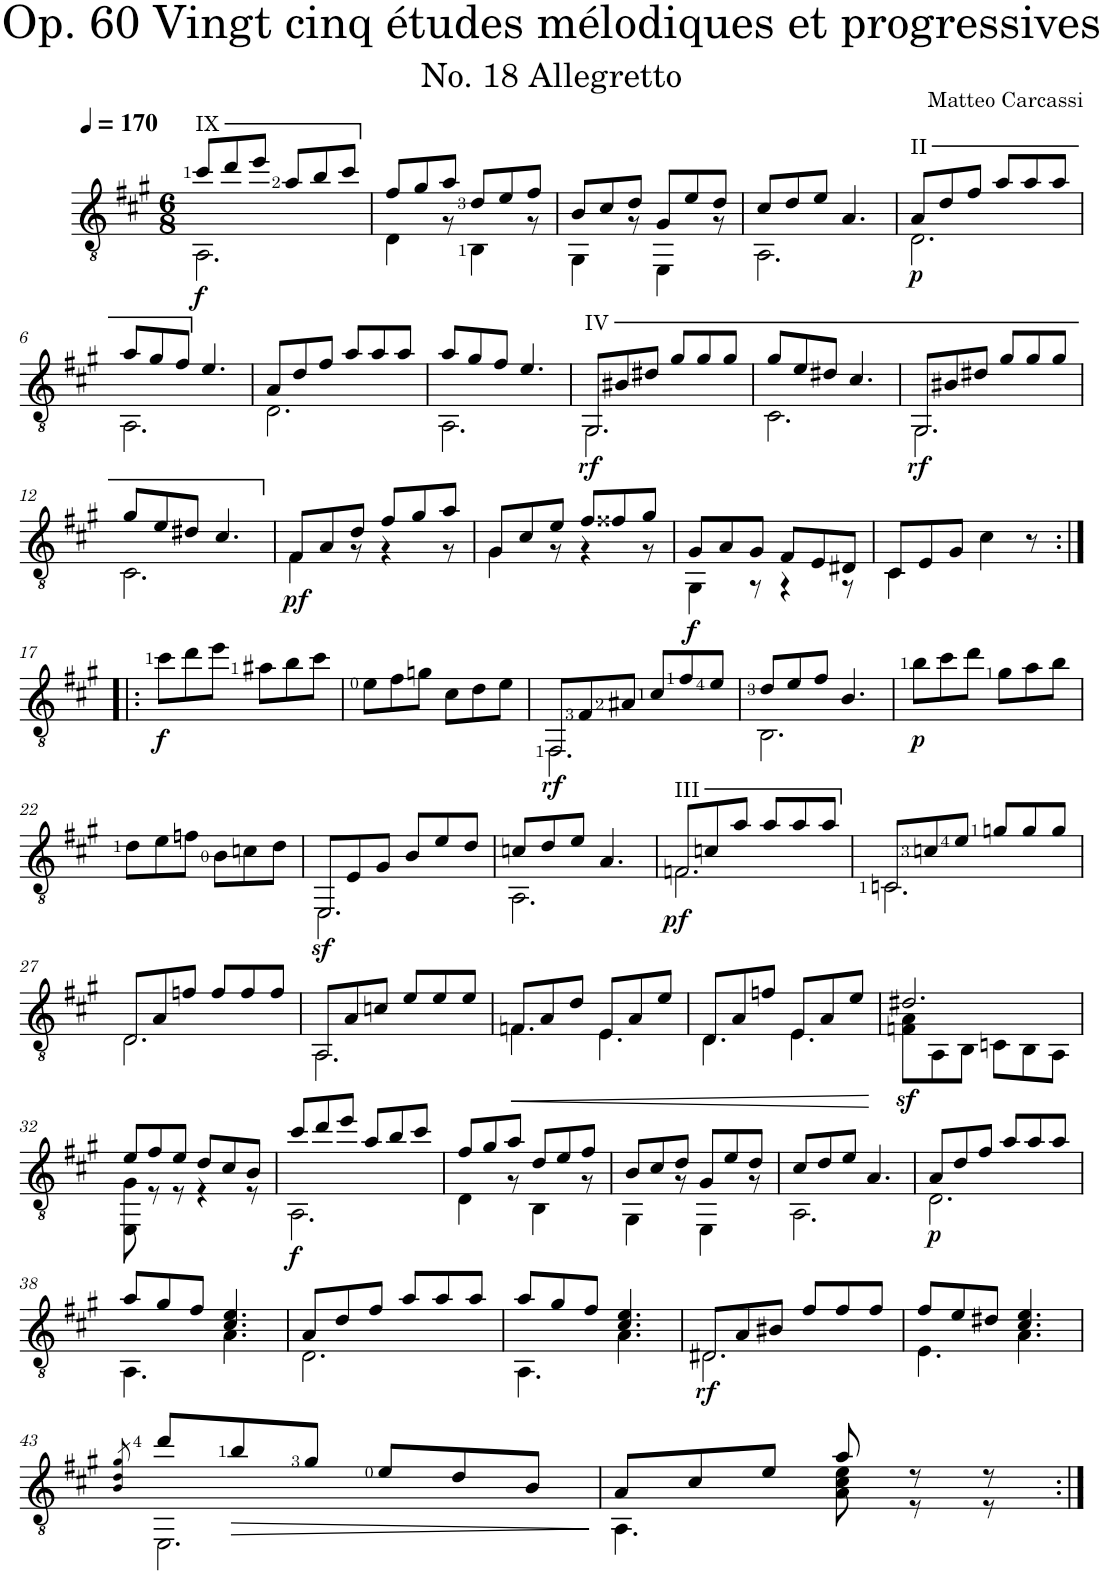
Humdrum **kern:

**kern	**dynam
*part1	*part1
*staff1	*staff1
*I"Classical Guitar	*
*I'Guit.	*
*clefGv2	*
*k[f#c#g#]	*
*A:	*
*M6/8	*
*MM170	*
=1	=1
*^	*
!LO:TX:a:t=IX	!	!
!	!	!LO:DY:b
8cc#/L	2.AA\	f
8dd/	.	.
8ee/J	.	.
8a/L	.	.
8b/	.	.
8cc#/J	.	.
=2	=2	=2
8f#/L	4D\	.
8g#/	.	.
8a/J	8r	.
8d/L	4BB\	.
8e/	.	.
8f#/J	8r	.
=3	=3	=3
8B/L	4GG#\	.
8c#/	.	.
8d/J	8r	.
8G#/L	4EE\	.
8e/	.	.
8d/J	8r	.
=4	=4	=4
8c#/L	2.AA\	.
8d/	.	.
8e/J	.	.
4.A/	.	.
=5	=5	=5
!LO:TX:a:t=II	!	!
!	!	!LO:DY:b
8A/L	2.D\	p
8d/	.	.
8f#/J	.	.
8a/L	.	.
8a/	.	.
8a/J	.	.
!!LO:LB:g=z	!!
=6	=6	=6
8a/L	2.AA\	.
8g#/	.	.
8f#/J	.	.
4.e/	.	.
=7	=7	=7
8A/L	2.D\	.
8d/	.	.
8f#/J	.	.
8a/L	.	.
8a/	.	.
8a/J	.	.
=8	=8	=8
8a/L	2.AA\	.
8g#/	.	.
8f#/J	.	.
4.e/	.	.
=9	=9	=9
!LO:TX:a:t=IV	!	!
!	!	!LO:DY:b
8GG#/L	2.GG#\	rf
8B#X/	.	.
8d#X/J	.	.
8g#/L	.	.
8g#/	.	.
8g#/J	.	.
=10	=10	=10
8g#/L	2.C#\	.
8e/	.	.
8d#X/J	.	.
4.c#/	.	.
=11	=11	=11
!	!	!LO:DY:b
8GG#/L	2.GG#\	rf
8B#X/	.	.
8d#X/J	.	.
8g#/L	.	.
8g#/	.	.
8g#/J	.	.
!!LO:LB:g=z	!!
=12	=12	=12
8g#/L	2.C#\	.
8e/	.	.
8d#X/J	.	.
4.c#/	.	.
=13	=13	=13
!	!	!LO:DY:b
8F#/L	4F#\	other-dynamics
8A/	.	.
8d/J	8r	.
8f#/L	4r	.
8g#/	.	.
8a/J	8r	.
=14	=14	=14
8G#/L	4G#\	.
8c#/	.	.
8e/J	8r	.
8f#/L	4r	.
8f##X/	.	.
8g#/J	8r	.
=15	=15	=15
!	!	!LO:DY:b
8G#/L	4GG#\	f
8A/	.	.
8G#/J	8r	.
8F#/L	4r	.
8E/	.	.
8D#X/J	8r	.
=16	=16	=16
8C#/L	4C#\	.
8E/	.	.
8G#/J	4ryy	.
4c#\	.	.
.	4ryy	.
8r	.	.
*v	*v	*
!!LO:LB:g=z
=17:|!|:	=17:|!|:
!	!LO:DY:b
8cc#\L	f
8dd\	.
8ee\J	.
8a#X\L	.
8b\	.
8cc#\J	.
=18	=18
8e\L	.
8f#\	.
8gn\J	.
8c#\L	.
8d\	.
8e\J	.
=19	=19
*^	*
!	!	!LO:DY:b
8FF#/L	2.FF#\	rf
8F#/	.	.
8A#X/J	.	.
8c#/L	.	.
8f#/	.	.
8e/J	.	.
=20	=20	=20
8d/L	2.BB\	.
8e/	.	.
8f#/J	.	.
4.B/	.	.
*v	*v	*
=21	=21
!	!LO:DY:b
8b\L	p
8cc#\	.
8dd\J	.
8g#\L	.
8a\	.
8b\J	.
!!LO:LB:g=z
=22	=22
8d\L	.
8e\	.
8fn\J	.
8B\L	.
8cn\	.
8d\J	.
=23	=23
*^	*
!	!	!LO:DY:b
8EE/L	2.EE\	sf
8E/	.	.
8G#/J	.	.
8B/L	.	.
8e/	.	.
8d/J	.	.
=24	=24	=24
8cn/L	2.AA\	.
8d/	.	.
8e/J	.	.
4.A/	.	.
=25	=25	=25
!LO:TX:a:t=III	!	!
!	!	!LO:DY:b
8Fn/L	2.F\	other-dynamics
8cn/	.	.
8a/J	.	.
8a/L	.	.
8a/	.	.
8a/J	.	.
=26	=26	=26
8Cn/L	2.C\	.
8cn/	.	.
8e/J	.	.
8gn/L	.	.
8g/	.	.
8g/J	.	.
!!LO:LB:g=z	!!
=27	=27	=27
8D/L	2.D\	.
8A/	.	.
8fn/J	.	.
8f/L	.	.
8f/	.	.
8f/J	.	.
=28	=28	=28
8AA/L	2.AA\	.
8A/	.	.
8cn/J	.	.
8e/L	.	.
8e/	.	.
8e/J	.	.
=29	=29	=29
!	!	!LO:HP:b
8Fn/L	4.F\	<
8A/	.	.
8d/J	.	.
8E/L	4.E\	.
8A/	.	.
8e/J	.	.
=30	=30	=30
8D/L	4.D\	.
8A/	.	.
8fn/J	.	.
8E/L	4.E\	.
8A/	.	.
8e/J	.	.
*v	*v	*
.	[
=31	=31
*^	*
!	!	!LO:DY:b
2.d#X/	8Fn\ 8A\L	sf
.	8AA\	.
.	8BB\J	.
.	8Cn\L	.
.	8BB\	.
.	8AA\J	.
!!LO:LB:g=z	!!
=32	=32	=32
8e/L	8EE\ 8G#\	.
8f#/	8r	.
8e/J	8r	.
8d/L	4r	.
8c#/	.	.
8B/J	8r	.
=33	=33	=33
!	!	!LO:DY:b
8cc#/L	2.AA\	f
8dd/	.	.
8ee/J	.	.
8a/L	.	.
8b/	.	.
8cc#/J	.	.
=34	=34	=34
8f#/L	4D\	.
8g#/	.	.
8a/J	8r	.
8d/L	4BB\	.
8e/	.	.
8f#/J	8r	.
=35	=35	=35
8B/L	4GG#\	.
8c#/	.	.
8d/J	8r	.
8G#/L	4EE\	.
8e/	.	.
8d/J	8r	.
=36	=36	=36
8c#/L	2.AA\	.
8d/	.	.
8e/J	.	.
4.A/	.	.
=37	=37	=37
!	!	!LO:DY:b
8A/L	2.D\	p
8d/	.	.
8f#/J	.	.
8a/L	.	.
8a/	.	.
8a/J	.	.
!!LO:LB:g=z	!!
=38	=38	=38
8a/L	4.AA\	.
8g#/	.	.
8f#/J	.	.
4.c#/ 4.e/	4.A\	.
=39	=39	=39
8A/L	2.D\	.
8d/	.	.
8f#/J	.	.
8a/L	.	.
8a/	.	.
8a/J	.	.
=40	=40	=40
8a/L	4.AA\	.
8g#/	.	.
8f#/J	.	.
4.c#/ 4.e/	4.A\	.
=41	=41	=41
!	!	!LO:DY:b
8D#X/L	2.D#\	rf
8A/	.	.
8B#X/J	.	.
8f#/L	.	.
8f#/	.	.
8f#/J	.	.
=42	=42	=42
8f#/L	4.E\	.
8e/	.	.
8d#X/J	.	.
4.c#/ 4.e/	4.A\	.
!!LO:LB:g=z	!!
=43	=43	=43
8qB/ 8qd/ 8qg#/	.	.
8dd/L	2.EE\	.
!	!	!LO:HP:b
8b/	.	>
8g#/J	.	.
8e/L	.	.
8d/	.	.
8B/J	.	.
*v	*v	*
.	]
=44	=44
*^	*
8A/L	4.AA\	.
8c#/	.	.
8e/J	.	.
8a/	8A\ 8c#\ 8e\	.
8r	8r	.
8r	8r	.
*v	*v	*
=:|!	=:|!
*-	*-
